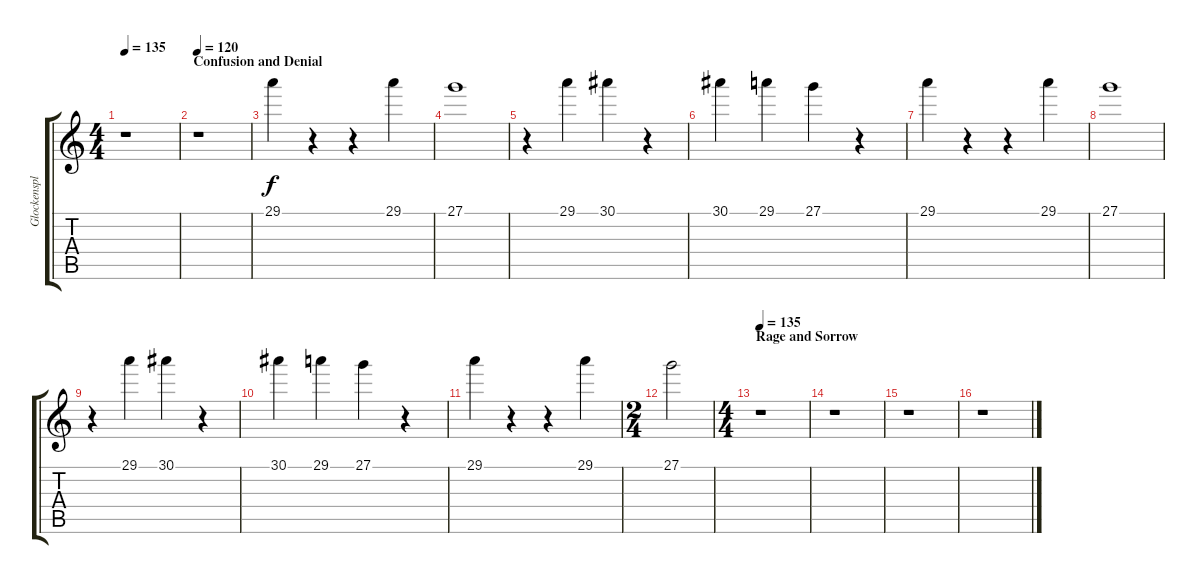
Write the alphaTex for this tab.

\track ("Glockenspl  " "Glockenspl") {instrument glockenspiel}
\staff {score tabs}
\tuning (E4 B3 G3 D3 A2 E2) {hide}
\ts (4 4)
\tempo 135
\clef g2
\ks c
r.1{dy f instrument glockenspiel} |
\section ("" "Confusion and Denial ")
\tempo 120
r.1 |
29.1.4 r.4 r.4 29.1.4 |
27.1.1 |
r.4 29.1.4 30.1.4 r.4 |
30.1.4 29.1.4 27.1.4 r.4 |
29.1.4 r.4 r.4 29.1.4 |
27.1.1 |
r.4 29.1.4 30.1.4 r.4 |
30.1.4 29.1.4 27.1.4 r.4 |
29.1.4 r.4 r.4 29.1.4 |
\ts (2 4)
27.1.2 |
\ts (4 4)
\section ("" "Rage and Sorrow")
\tempo 135
r.1 |
r.1 |
r.1 |
r.1
